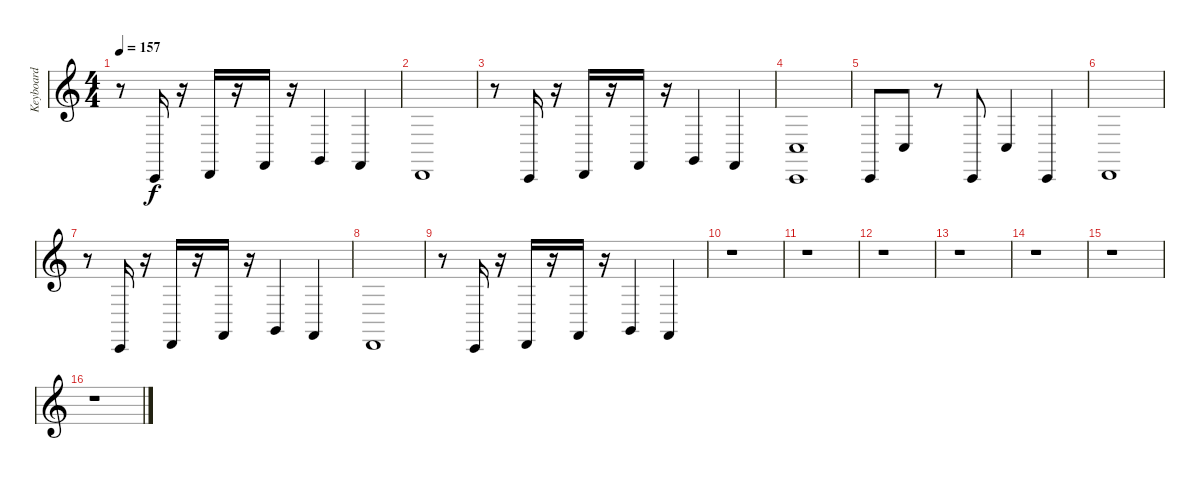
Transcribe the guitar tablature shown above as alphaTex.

\track ("Keyboard" "Keyboard") {instrument pad3polysynth}
\staff {score}
\tuning (E4 B3 G3 D3 A2 E2 B1) {hide}
\ts (4 4)
\tempo 157
\clef g2
\ks c
r.8{dy f} 1.7.16 r.16 3.7.16 r.16 1.6.16 r.16 3.6.4 1.6.4 |
3.7.1 |
r.8 1.7.16 r.16 3.7.16 r.16 1.6.16 r.16 3.6.4 1.6.4 |
(3.5 1.7).1 |
1.7.8 3.5.8 r.8 1.7.8 3.5.4 1.7.4 |
3.7.1 |
r.8 1.7.16 r.16 3.7.16 r.16 1.6.16 r.16 3.6.4 1.6.4 |
3.7.1 |
r.8 1.7.16 r.16 3.7.16 r.16 1.6.16 r.16 3.6.4 1.6.4 |
r.1 |
r.1 |
r.1 |
r.1 |
r.1 |
r.1 |
r.1
